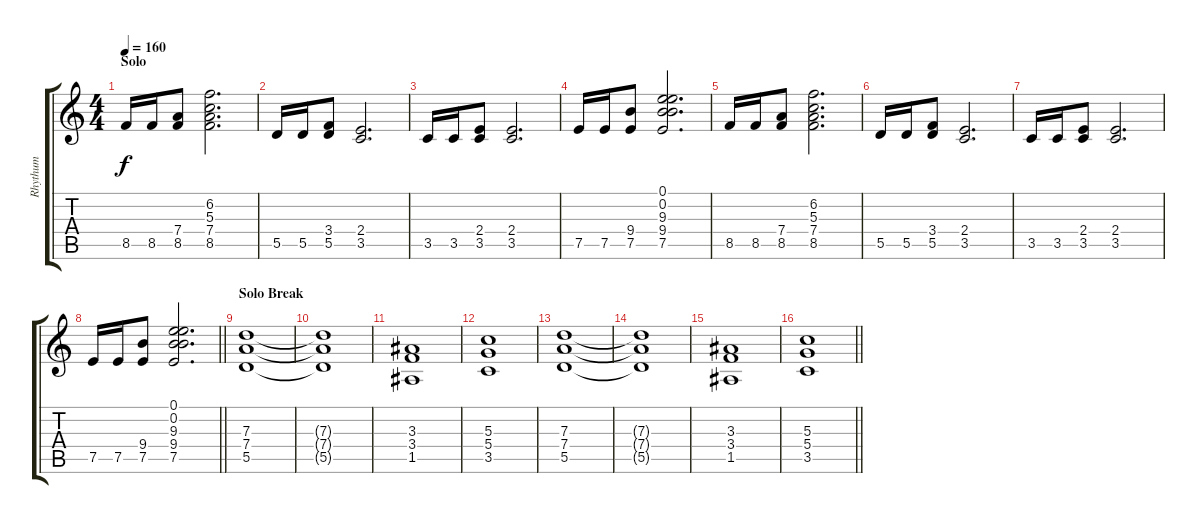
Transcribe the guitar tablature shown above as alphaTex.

\track ("Rhythum" "Rhythum") {instrument distortionguitar}
\staff {score tabs}
\tuning (E4 B3 G3 D3 A2 E2) {hide}
\ts (4 4)
\section ("" "Solo")
\tempo 160
\clef g2
\ks c
8.5.16{dy f volume 10} 8.5.16 (7.4 8.5).8 (6.2 5.3 7.4 8.5).2{d} |
5.5.16 5.5.16 (3.4 5.5).8 (2.4 3.5).2{d} |
3.5.16 3.5.16 (2.4 3.5).8 (2.4 3.5).2{d} |
7.5.16 7.5.16 (9.4 7.5).8 (0.1 0.2 9.3 9.4 7.5).2{d} |
8.5.16 8.5.16 (7.4 8.5).8 (6.2 5.3 7.4 8.5).2{d} |
5.5.16 5.5.16 (3.4 5.5).8 (2.4 3.5).2{d} |
3.5.16 3.5.16 (2.4 3.5).8 (2.4 3.5).2{d} |
\barLineRight lightlight
7.5.16 7.5.16 (9.4 7.5).8 (0.1 0.2 9.3 9.4 7.5).2{d} |
\section ("" "Solo Break")
(7.3 7.4 5.5).1 |
(7.3{t} 7.4{t} 5.5{t}).1 |
(3.3 3.4 1.5).1 |
(5.3 5.4 3.5).1 |
(7.3 7.4 5.5).1 |
(7.3{t} 7.4{t} 5.5{t}).1 |
(3.3 3.4 1.5).1 |
\barLineRight lightlight
(5.3 5.4 3.5).1
